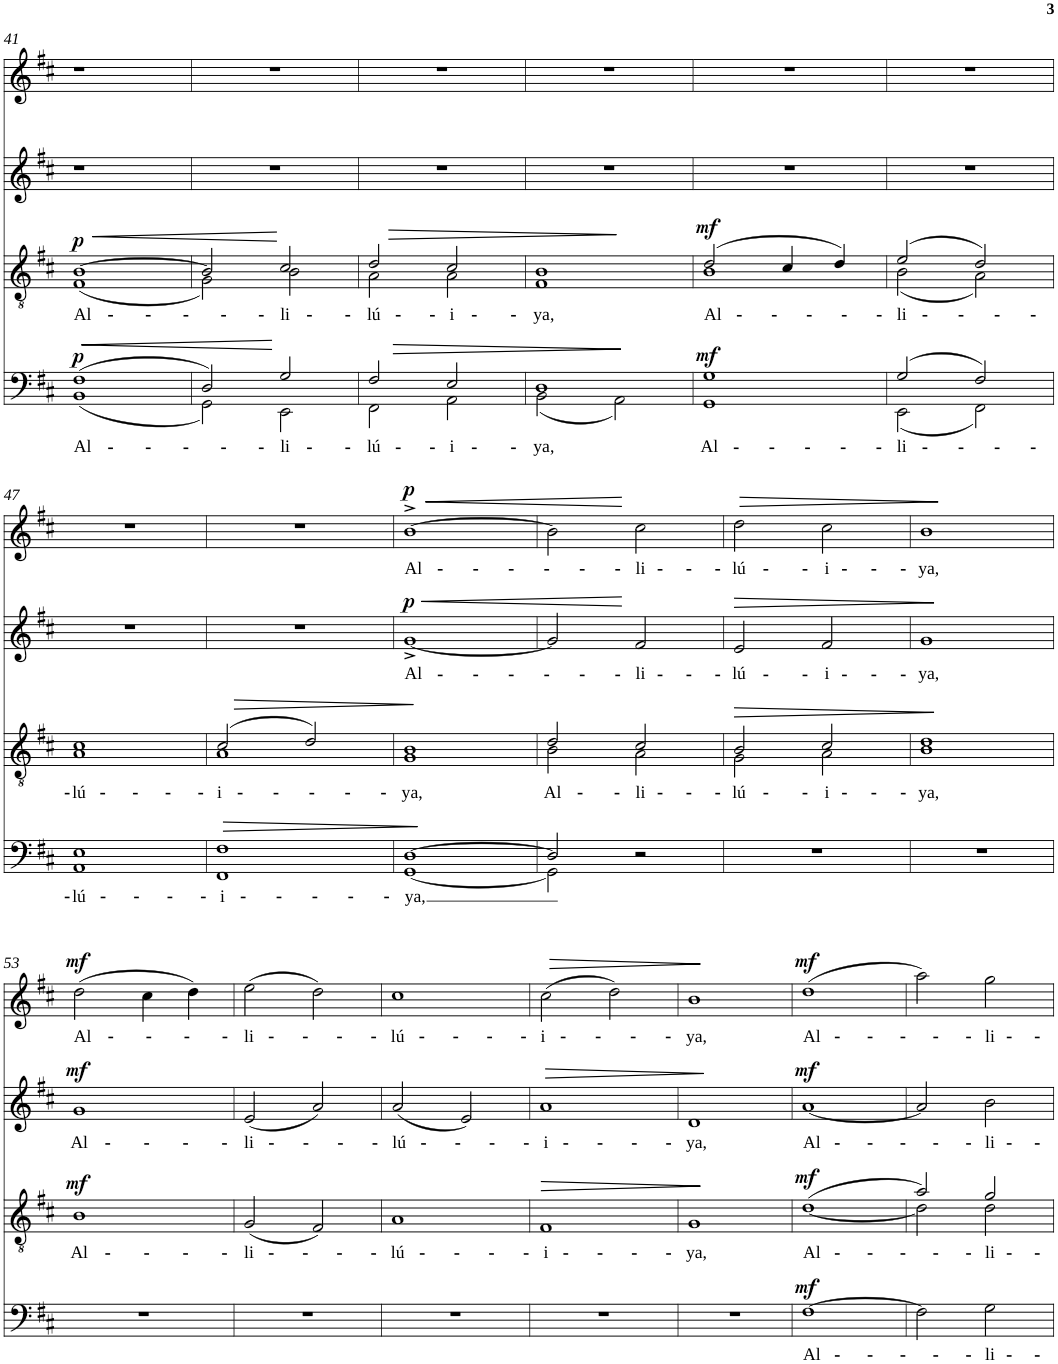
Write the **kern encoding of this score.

**kern	**text	**dynam	**kern	**text	**dynam	**kern	**text	**dynam	**kern	**text	**dynam
*part4	*part4	*part4	*part3	*part3	*part3	*part2	*part2	*part2	*part1	*part1	*part1
*staff4	*staff4	*staff4	*staff3	*staff3	*staff3	*staff2	*staff2	*staff2	*staff1	*staff1	*staff1
*I"Bass	*	*	*I"Tenor	*	*	*I"Alto	*	*	*I"Soprano	*	*
*I'B	*	*	*I'T	*	*	*I'A	*	*	*I'S	*	*
!!LO:PB:g=z
*clefF4	*	*	*clefGv2	*	*	*clefG2	*	*	*clefG2	*	*
*k[f#c#]	*	*	*k[f#c#]	*	*	*k[f#c#]	*	*	*k[f#c#]	*	*
*D:	*	*	*D:	*	*	*D:	*	*	*D:	*	*
*M2/2	*	*	*M2/2	*	*	*M2/2	*	*	*M2/2	*	*
*met(c|)	*	*	*met(c|)	*	*	*met(c|)	*	*	*met(c|)	*	*
=41	=41	=41	=41	=41	=41	=41	=41	=41	=41	=41	=41
!	!LO:LY:b	!LO:HP:b	!	!LO:LY:b	!LO:HP:b	!	!	!	!	!	!
*^	*	*	*^	*	*	*	*	*	*	*	*
!	!	!	!LO:DY:n=1:a	!	!	!	!LO:DY:n=1:a	!	!	!	!	!	!
(>1F#	(<1BB	Al-	< p	[>1B	(<1F#	Al-	< p	1r	.	.	1r	.	.
=42	=42	=42	=42	=42	=42	=42	=42	=42	=42	=42	=42	=42	=42
2D/)	2GG\)	.	.	2B/]	2G\)	.	.	1r	.	.	1r	.	.
!	!	!LO:LY:b	!	!	!	!LO:LY:b	!	!	!	!	!	!	!
2G/	2EE\	-li-	[	2c#/	2B\	-li-	.	.	.	.	.	.	.
*v	*v	*	*	*	*	*	*	*	*	*	*	*	*
*	*	*	*v	*v	*	*	*	*	*	*	*	*
.	.	.	.	.	[	.	.	.	.	.	.
=43	=43	=43	=43	=43	=43	=43	=43	=43	=43	=43	=43
!	!LO:LY:b	!	!	!LO:LY:b	!	!	!	!	!	!	!
*^	*	*	*^	*	*	*	*	*	*	*	*
2F#/	2FF#\	-lú-	.	2d/	2A\	-lú-	.	1r	.	.	1r	.	.
!	!	!LO:LY:b	!LO:HP:b	!	!	!LO:LY:b	!LO:HP:b	!	!	!	!	!	!
2E/	2AA\	-i-	>	2c#/	2A\	-i-	>	.	.	.	.	.	.
=44	=44	=44	=44	=44	=44	=44	=44	=44	=44	=44	=44	=44	=44
!	!	!LO:LY:b	!	!	!	!LO:LY:b	!	!	!	!	!	!	!
1D	(<2BB\	-ya,	.	1B	1F#	-ya,	.	1r	.	.	1r	.	.
.	2AA\)	.	.	.	.	.	.	.	.	.	.	.	.
*v	*v	*	*	*	*	*	*	*	*	*	*	*	*
*	*	*	*v	*v	*	*	*	*	*	*	*	*
.	.	]	.	.	]	.	.	.	.	.	.
=45	=45	=45	=45	=45	=45	=45	=45	=45	=45	=45	=45
!	!LO:LY:b	!LO:DY:a	!	!LO:LY:b	!LO:DY:a	!	!	!	!	!	!
*^	*	*	*^	*	*	*	*	*	*	*	*
1G	1GG	Al-	mf	(>2d/	1B	Al-	mf	1r	.	.	1r	.	.
.	.	.	.	4c#/	.	.	.	.	.	.	.	.	.
.	.	.	.	4d/)	.	.	.	.	.	.	.	.	.
=46	=46	=46	=46	=46	=46	=46	=46	=46	=46	=46	=46	=46	=46
!	!	!LO:LY:b	!	!	!	!LO:LY:b	!	!	!	!	!	!	!
(>2G/	(<2EE\	-li-	.	(>2e/	(<2B\	-li-	.	1r	.	.	1r	.	.
2F#/)	2FF#\)	.	.	2d/)	2A\)	.	.	.	.	.	.	.	.
!!LO:LB:g=z
=47	=47	=47	=47	=47	=47	=47	=47	=47	=47	=47	=47	=47	=47
!	!	!LO:LY:b	!	!	!	!LO:LY:b	!	!	!	!	!	!	!
1E	1AA	-lú-	.	1c#	1A	-lú-	.	1r	.	.	1r	.	.
=48	=48	=48	=48	=48	=48	=48	=48	=48	=48	=48	=48	=48	=48
!	!	!LO:LY:b	!LO:HP:b	!	!	!LO:LY:b	!	!	!	!	!	!	!
1F#	1FF#	-i-	>	(>2c#/	1A	-i-	.	1r	.	.	1r	.	.
!	!	!	!	!	!	!	!LO:HP:b	!	!	!	!	!	!
.	.	.	.	2d/)	.	.	>	.	.	.	.	.	.
=49	=49	=49	=49	=49	=49	=49	=49	=49	=49	=49	=49	=49	=49
!	!	!LO:LY:b	!	!	!	!LO:LY:b	!	!	!LO:LY:b	!LO:DY:a	!	!LO:LY:b	!LO:DY:a
[>1D	[<1GG	-ya,	.	1B	1G	-ya,	.	[1g^<	Al-	p	[1b^>	Al-	p
*v	*v	*	*	*	*	*	*	*	*	*	*	*	*
*	*	*	*v	*v	*	*	*	*	*	*	*	*
.	.	]	.	.	]	.	.	.	.	.	.
=50	=50	=50	=50	=50	=50	=50	=50	=50	=50	=50	=50
*^	*	*	*	*	*	*	*	*	*	*	*
!	!	!	!	!	!LO:LY:b	!	!	!	!LO:HP:b	!	!	!LO:HP:b
*	*	*	*	*^	*	*	*	*	*	*	*	*
2D/]	2GG\]	.	.	2d/	2B\	Al-	.	2g/]	.	<	2b\]	.	<
!	!	!	!	!	!	!LO:LY:b	!	!	!LO:LY:b	!	!	!LO:LY:b	!
2r	2ryy	.	.	2c#/	2A\	-li-	.	2f#/	-li-	[	2cc#\	-li-	[
=51	=51	=51	=51	=51	=51	=51	=51	=51	=51	=51	=51	=51	=51
!	!	!	!	!	!	!LO:LY:b	!LO:HP:b	!	!LO:LY:b	!LO:HP:b	!	!LO:LY:b	!
*v	*v	*	*	*	*	*	*	*	*	*	*	*	*
1r	.	.	2B/	2G\	-lú-	>	2e/	-lú-	>	2dd\	-lú-	.
!	!	!	!	!	!LO:LY:b	!	!	!LO:LY:b	!	!	!LO:LY:b	!LO:HP:b
.	.	.	2c#/	2A\	-i-	.	2f#/	-i-	.	2cc#\	-i-	>
=52	=52	=52	=52	=52	=52	=52	=52	=52	=52	=52	=52	=52
!	!	!	!	!	!LO:LY:b	!	!	!LO:LY:b	!	!	!LO:LY:b	!
1r	.	.	1d	1B	-ya,	.	1g	-ya,	.	1b	-ya,	.
*	*	*	*v	*v	*	*	*	*	*	*	*	*
.	.	.	.	.	]	.	.	]	.	.	]
!!LO:LB:g=z
=53	=53	=53	=53	=53	=53	=53	=53	=53	=53	=53	=53
!	!	!	!	!LO:LY:b	!LO:DY:a	!	!LO:LY:b	!LO:DY:a	!	!LO:LY:b	!LO:DY:a
1r	.	.	1B	Al-	mf	1g	Al-	mf	(>2dd\	Al-	mf
.	.	.	.	.	.	.	.	.	4cc#\	.	.
.	.	.	.	.	.	.	.	.	4dd\)	.	.
=54	=54	=54	=54	=54	=54	=54	=54	=54	=54	=54	=54
!	!	!	!	!LO:LY:b	!	!	!LO:LY:b	!	!	!LO:LY:b	!
1r	.	.	(<2G/	-li-	.	(<2e/	-li-	.	(>2ee\	-li-	.
.	.	.	2F#/)	.	.	2a/)	.	.	2dd\)	.	.
=55	=55	=55	=55	=55	=55	=55	=55	=55	=55	=55	=55
!	!	!	!	!LO:LY:b	!	!	!LO:LY:b	!	!	!LO:LY:b	!
1r	.	.	1A	-lú-	.	(<2a/	-lú-	.	1cc#	-lú-	.
.	.	.	.	.	.	2e/)	.	.	.	.	.
=56	=56	=56	=56	=56	=56	=56	=56	=56	=56	=56	=56
!	!	!	!	!LO:LY:b	!LO:HP:b	!	!LO:LY:b	!	!	!LO:LY:b	!
1r	.	.	1F#	-i-	>	1a	-i-	.	(>2cc#\	-i-	.
!	!	!	!	!	!	!	!	!	!	!	!LO:HP:b
.	.	.	.	.	.	.	.	.	2dd\)	.	>
=57	=57	=57	=57	=57	=57	=57	=57	=57	=57	=57	=57
!	!	!	!	!LO:LY:b	!	!	!LO:LY:b	!LO:HP:b	!	!LO:LY:b	!
1r	.	.	1G	-ya,	.	1d	-ya,	>	1b	-ya,	.
.	.	.	.	.	]	.	.	]	.	.	]
=58	=58	=58	=58	=58	=58	=58	=58	=58	=58	=58	=58
!	!LO:LY:b	!LO:DY:a	!	!LO:LY:b	!LO:DY:a	!	!LO:LY:b	!LO:DY:a	!	!LO:LY:b	!LO:DY:a
[1F#	Al-	mf	(>[1d	Al-	mf	[1a	Al-	mf	(>1dd	Al-	mf
=59	=59	=59	=59	=59	=59	=59	=59	=59	=59	=59	=59
*	*	*	*^	*	*	*	*	*	*	*	*
2F#\]	.	.	2a/)	2d\]	.	.	2a/]	.	.	2aa\)	.	.
!	!LO:LY:b	!	!	!	!LO:LY:b	!	!	!LO:LY:b	!	!	!LO:LY:b	!
2G\	-li-	.	2g/	2d\	-li-	.	2b\	-li-	.	2gg\	-li-	.
*	*	*	*v	*v	*	*	*	*	*	*	*	*
=	=	=	=	=	=	=	=	=	=	=	=
*-	*-	*-	*-	*-	*-	*-	*-	*-	*-	*-	*-
